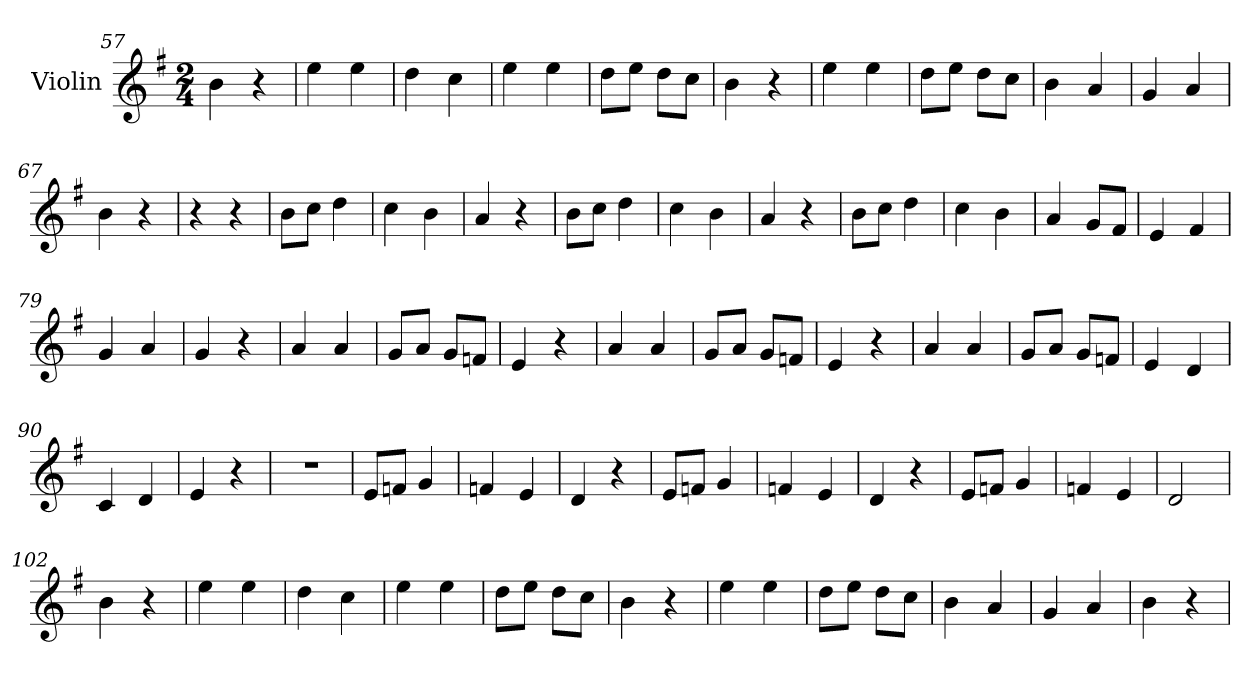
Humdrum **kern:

**kern
*part1
*staff1
*I"Violin
*clefG2
*k[f#]
*G:
*M2/4
=57
4b\
4r
=58
4ee\
4ee\
=59
4dd\
4cc\
=60
4ee\
4ee\
=61
8dd\L
8ee\J
8dd\L
8cc\J
!!LO:LB:g=z
=62
4b\
4r
=63
4ee\
4ee\
=64
8dd\L
8ee\J
8dd\L
8cc\J
=65
4b\
4a/
=66
4g/
4a/
=67
4b\
4r
=68
4r
4r
=69
8b\L
8cc\J
4dd\
=70
4cc\
4b\
=71
4a/
4r
!!LO:LB:g=z
=72
8b\L
8cc\J
4dd\
=73
4cc\
4b\
=74
4a/
4r
=75
8b\L
8cc\J
4dd\
=76
4cc\
4b\
=77
4a/
8g/L
8f#/J
=78
4e/
4f#/
=79
4g/
4a/
=80
4g/
4r
=81
4a/
4a/
!!LO:LB:g=z
=82
8g/L
8a/J
8g/L
8fn/J
=83
4e/
4r
=84
4a/
4a/
=85
8g/L
8a/J
8g/L
8fn/J
=86
4e/
4r
=87
4a/
4a/
=88
8g/L
8a/J
8g/L
8fn/J
=89
4e/
4d/
=90
4c/
4d/
!!LO:LB:g=z
=91
4e/
4r
=92
2r
=93
8e/L
8fn/J
4g/
=94
4fn/
4e/
=95
4d/
4r
=96
8e/L
8fn/J
4g/
=97
4fn/
4e/
=98
4d/
4r
=99
8e/L
8fn/J
4g/
=100
4fn/
4e/
!!LO:LB:g=z
=101
2d/
=102
4b\
4r
=103
4ee\
4ee\
=104
4dd\
4cc\
=105
4ee\
4ee\
=106
8dd\L
8ee\J
8dd\L
8cc\J
=107
4b\
4r
=108
4ee\
4ee\
=109
8dd\L
8ee\J
8dd\L
8cc\J
=110
4b\
4a/
!!LO:PB:g=z
=111
4g/
4a/
=112
4b\
4r
=
*-
